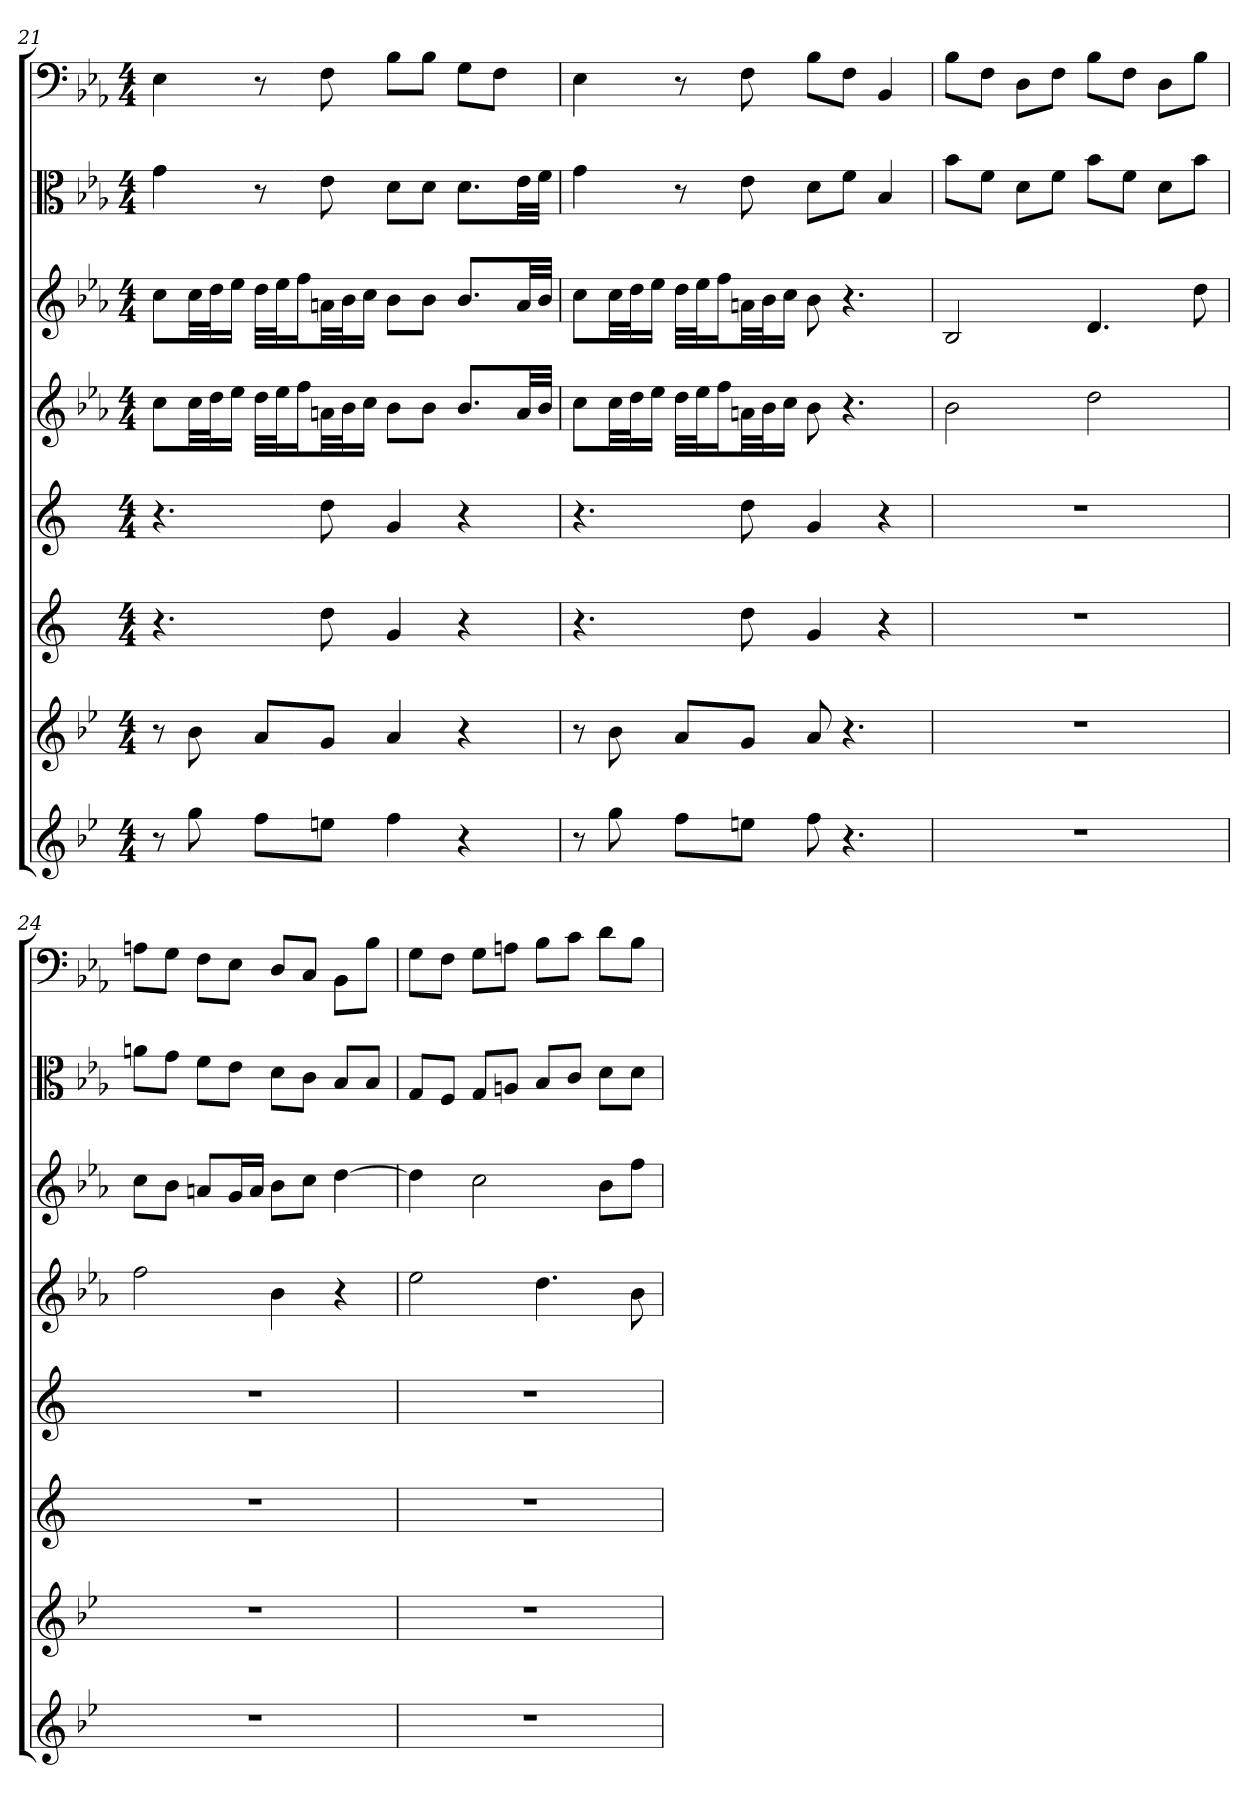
**kern	**kern	**kern	**kern	**kern	**kern	**kern	**kern
*part8	*part7	*part6	*part5	*part4	*part3	*part2	*part1
*staff8	*staff7	*staff6	*staff5	*staff4	*staff3	*staff2	*staff1
*	*	*	*	*	*	*clefC3	*clefF4
*k[b-e-]	*k[b-e-]	*k[]	*k[]	*k[b-e-a-]	*k[b-e-a-]	*k[b-e-a-]	*k[b-e-a-]
*M4/4	*M4/4	*M4/4	*M4/4	*M4/4	*M4/4	*M4/4	*M4/4
=21	=21	=21	=21	=21	=21	=21	=21
8r	8r	4.r	4.r	8ccL	8ccL	4g	4E-
8gg	8b-	.	.	32ccLL	32ccLL	.	.
.	.	.	.	32ddJ	32ddJ	.	.
.	.	.	.	16ee-JJ	16ee-JJ	.	.
8ffL	8aL	.	.	32ddLLL	32ddLLL	8r	8r
.	.	.	.	32ee-J	32ee-J	.	.
.	.	.	.	16ffJ	16ffJ	.	.
8eenJ	8gJ	8dd	8dd	32anLL	32anLL	8e-	8F
.	.	.	.	32b-J	32b-J	.	.
.	.	.	.	16ccJJ	16ccJJ	.	.
4ff	4a	4g	4g	8b-L	8b-L	8d\L	8B-\L
.	.	.	.	8b-J	8b-J	8d\J	8B-\J
4r	4r	4r	4r	8.b-L	8.b-L	8.d\L	8G\L
.	.	.	.	.	.	.	8F\J
.	.	.	.	32aLL	32aLL	32e-\LL	.
.	.	.	.	32b-JJJ	32b-JJJ	32f\JJJ	.
=22	=22	=22	=22	=22	=22	=22	=22
8r	8r	4.r	4.r	8ccL	8ccL	4g	4E-
8gg	8b-	.	.	32ccLL	32ccLL	.	.
.	.	.	.	32ddJ	32ddJ	.	.
.	.	.	.	16ee-JJ	16ee-JJ	.	.
8ffL	8aL	.	.	32ddLLL	32ddLLL	8r	8r
.	.	.	.	32ee-J	32ee-J	.	.
.	.	.	.	16ffJ	16ffJ	.	.
8eenJ	8gJ	8dd	8dd	32anLL	32anLL	8e-	8F
.	.	.	.	32b-J	32b-J	.	.
.	.	.	.	16ccJJ	16ccJJ	.	.
8ff	8a	4g	4g	8b-	8b-	8d\L	8B-\L
4.r	4.r	.	.	4.r	4.r	8f\J	8F\J
.	.	4r	4r	.	.	4B-	4BB-
=23	=23	=23	=23	=23	=23	=23	=23
1r	1r	1r	1r	2b-	2B-	8b-\L	8B-\L
.	.	.	.	.	.	8f\J	8F\J
.	.	.	.	.	.	8d\L	8D\L
.	.	.	.	.	.	8f\J	8F\J
.	.	.	.	2dd	4.d	8b-\L	8B-\L
.	.	.	.	.	.	8f\J	8F\J
.	.	.	.	.	.	8d\L	8D\L
.	.	.	.	.	8dd	8b-\J	8B-\J
=24	=24	=24	=24	=24	=24	=24	=24
1r	1r	1r	1r	2ff	8ccL	8an\L	8An\L
.	.	.	.	.	8b-J	8g\J	8G\J
.	.	.	.	.	8anL	8f\L	8F\L
.	.	.	.	.	16gL	8e-\J	8E-\J
.	.	.	.	.	16aJJ	.	.
.	.	.	.	4b-	8b-L	8d\L	8D/L
.	.	.	.	.	8ccJ	8c\J	8C/J
.	.	.	.	4r	[4dd	8B-/L	8BB-\L
.	.	.	.	.	.	8B-/J	8B-\J
=25	=25	=25	=25	=25	=25	=25	=25
1r	1r	1r	1r	2ee-	4dd]	8G/L	8G\L
.	.	.	.	.	.	8F/J	8F\J
.	.	.	.	.	2cc	8G/L	8G\L
.	.	.	.	.	.	8An/J	8An\J
.	.	.	.	4.dd	.	8B-/L	8B-\L
.	.	.	.	.	.	8c/J	8c\J
.	.	.	.	.	8b-L	8d\L	8d\L
.	.	.	.	8b-	8ffJ	8d\J	8B-\J
=	=	=	=	=	=	=	=
*-	*-	*-	*-	*-	*-	*-	*-
